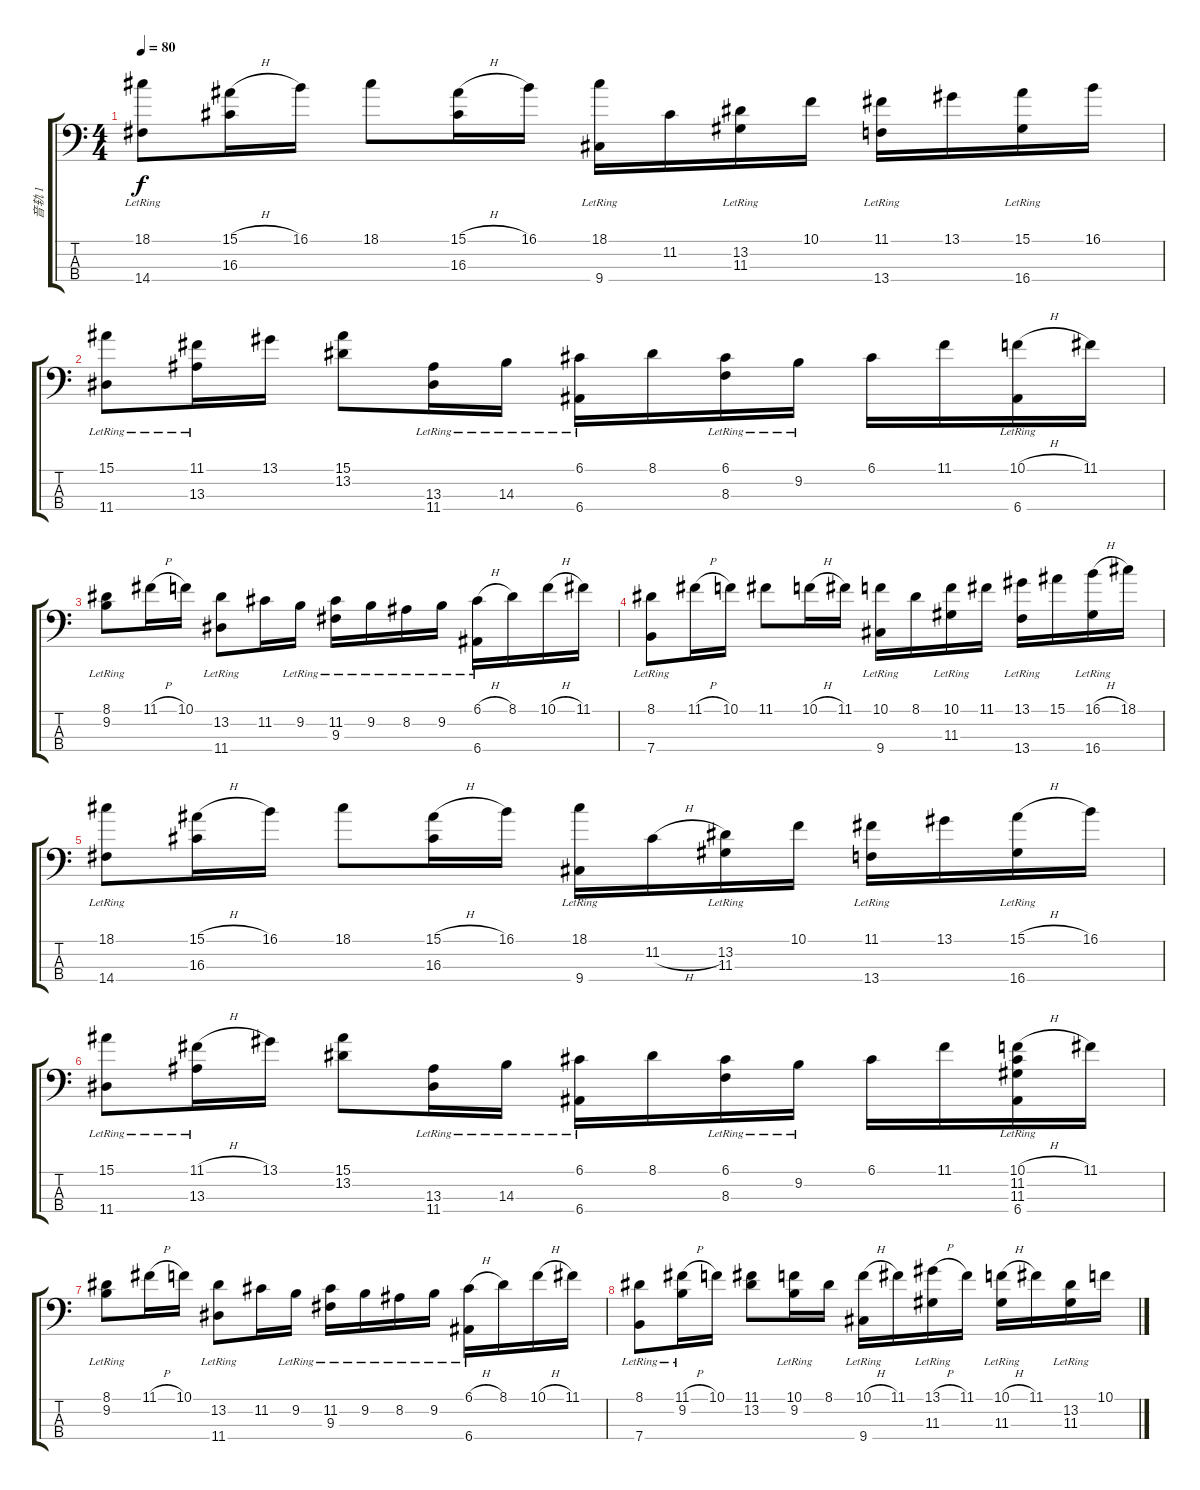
\track ("音轨 1" "音轨 1") {instrument electricbassfinger}
\staff {score tabs}
\tuning (G2 D2 A1 E1) {hide}
\ts (4 4)
\tempo 80
\clef f4
\ks c
(18.1 14.4{lr}).8{dy f} (15.1{h} 16.3).16 16.1.16 18.1.8 (15.1{h} 16.3).16 16.1.16 (18.1 9.4{lr}).16 11.2.16 (13.2 11.3{lr}).16 10.1.16 (11.1 13.4{lr}).16 13.1.16 (15.1 16.4{lr}).16 16.1.16 |
(15.1 11.4{lr}).8 (11.1 13.3{lr}).16 13.1.16 (15.1 13.2).8 (13.3{lr} 11.4{lr}).16 14.3{lr}.16 (6.1 6.4{lr}).16 8.1.16 (6.1 8.3{lr}).16 9.2{lr}.16 6.1.16 11.1.16 (10.1{h} 6.4{lr}).16 11.1.16 |
(8.1 9.2{lr}).8 11.1{h}.16 10.1.16 (13.2 11.4{lr}).8 11.2.16 9.2{lr}.16 (11.2 9.3{lr}).16 9.2{lr}.16 8.2{lr}.16 9.2{lr}.16 (6.1{h} 6.4{lr}).16 8.1.16 10.1{h}.16 11.1.16 |
(8.1 7.4{lr}).8 11.1{h}.16 10.1.16{txt ""} 11.1.8 10.1{h}.16 11.1.16 (10.1 9.4{lr}).16 8.1.16 (10.1 11.3{lr}).16 11.1.16 (13.1 13.4{lr}).16 15.1.16 (16.1{h} 16.4{lr}).16 18.1.16 |
(18.1 14.4{lr}).8 (15.1{h} 16.3).16 16.1.16 18.1.8 (15.1{h} 16.3).16 16.1.16 (18.1 9.4{lr}).16 11.2{h}.16 (13.2 11.3{lr}).16 10.1.16 (11.1 13.4{lr}).16 13.1.16 (15.1{h} 16.4{lr}).16 16.1.16 |
(15.1 11.4{lr}).8 (11.1{h} 13.3{lr}).16 13.1.16 (15.1 13.2).8 (13.3{lr} 11.4{lr}).16 14.3{lr}.16 (6.1 6.4{lr}).16 8.1.16 (6.1 8.3{lr}).16 9.2{lr}.16 6.1.16 11.1.16 (10.1{h} 11.2 11.3{lr} 6.4{lr}).16 11.1.16 |
(8.1 9.2{lr}).8 11.1{h}.16 10.1.16 (13.2 11.4{lr}).8 11.2.16 9.2{lr}.16 (11.2 9.3{lr}).16 9.2{lr}.16 8.2{lr}.16 9.2{lr}.16 (6.1{h} 6.4{lr}).16 8.1.16 10.1{h}.16 11.1.16 |
(8.1 7.4{lr}).8 (11.1{h} 9.2{lr}).16 10.1.16 (11.1 13.2).8 (10.1 9.2{lr}).16 8.1.16 (10.1{h} 9.4{lr}).16 11.1.16 (13.1{h} 11.3{lr}).16 11.1.16 (10.1{h} 11.3{lr}).16 11.1.16 (13.2 11.3{lr}).16 10.1.16
